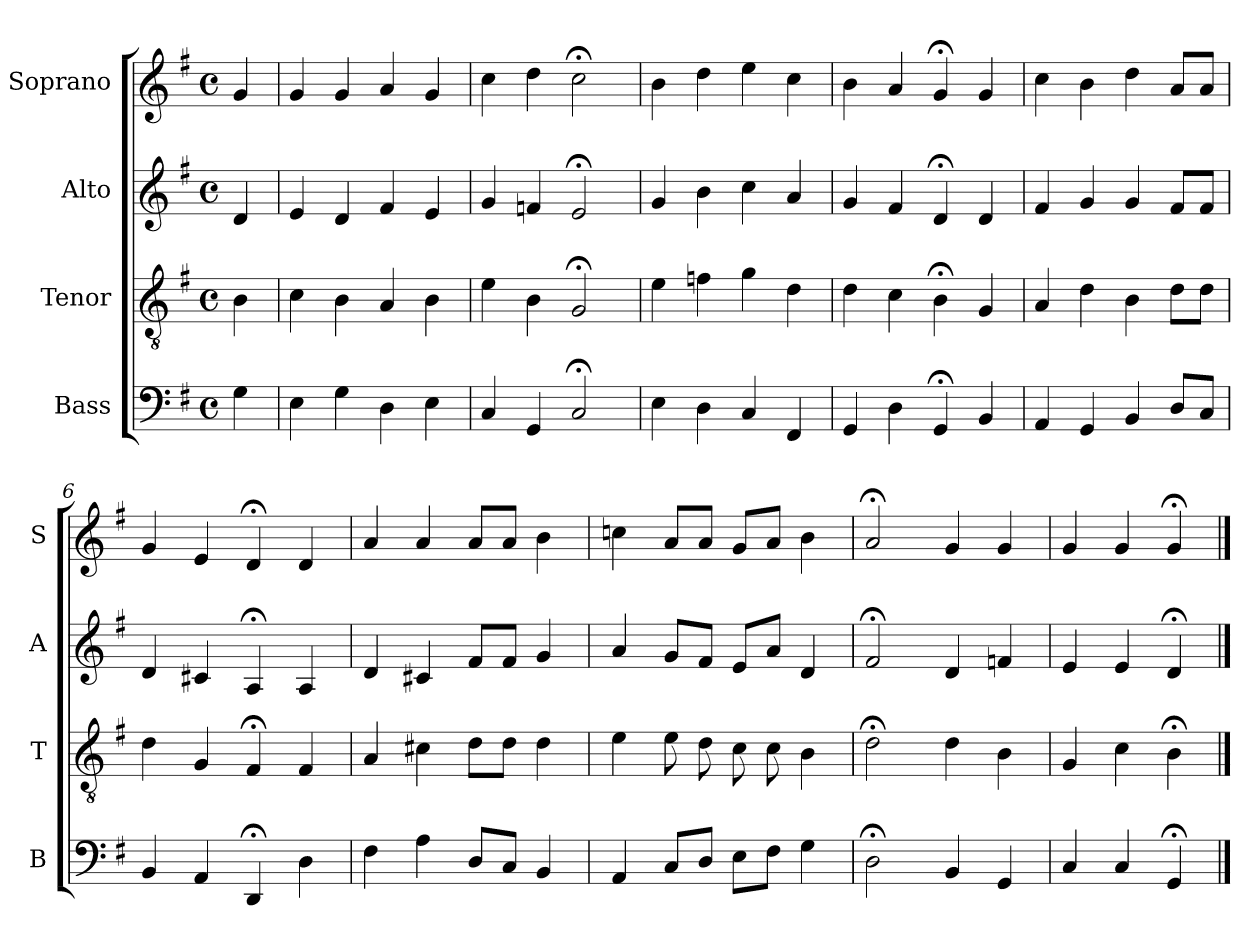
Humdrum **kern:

**kern	**kern	**kern	**kern
*part4	*part3	*part2	*part1
*staff4	*staff3	*staff2	*staff1
*I"Bass	*I"Tenor	*I"Alto	*I"Soprano
*I'B	*I'T	*I'A	*I'S
*clefF4	*clefGv2	*clefG2	*clefG2
*k[f#]	*k[f#]	*k[f#]	*k[f#]
*G:	*G:	*G:	*G:
*M4/4	*M4/4	*M4/4	*M4/4
*met(c)	*met(c)	*met(c)	*met(c)
*MM100	*MM100	*MM100	*MM100
=	=	=	=
4G	4B	4d	4g
=1	=1	=1	=1
4E	4c	4e	4g
4G	4B	4d	4g
4D	4A	4f#	4a
4E	4B	4e	4g
=2	=2	=2	=2
4C	4e	4g	4cc
4GG	4B	4fn	4dd
2C;<	2G;<	2e;<	2cc;<
=3	=3	=3	=3
4E	4e	4g	4b
4D	4fn	4b	4dd
4C	4g	4cc	4ee
4FF#	4d	4a	4cc
=4	=4	=4	=4
4GG	4d	4g	4b
4D	4c	4f#	4a
4GG;<	4B;<	4d;<	4g;<
4BB	4G	4d	4g
=5	=5	=5	=5
4AA	4A	4f#	4cc
4GG	4d	4g	4b
4BB	4B	4g	4dd
8DL	8dL	8f#L	8aL
8CJ	8dJ	8f#J	8aJ
=6	=6	=6	=6
4BB	4d	4d	4g
4AA	4G	4c#X	4e
4DD;<	4F#;<	4A;<	4d;<
4D	4F#	4A	4d
=7	=7	=7	=7
4F#	4A	4d	4a
4A	4c#X	4c#X	4a
8DL	8dL	8f#L	8aL
8CJ	8dJ	8f#J	8aJ
4BB	4d	4g	4b
=8	=8	=8	=8
4AA	4e	4a	4ccn
8CL	8e	8gL	8aL
8DJ	8d	8f#J	8aJ
8EL	8c	8eL	8gL
8F#J	8c	8aJ	8aJ
4G	4B	4d	4b
=9	=9	=9	=9
2D;<	2d;<	2f#;<	2a;<
4BB	4d	4d	4g
4GG	4B	4fn	4g
=10	=10	=10	=10
4C	4G	4e	4g
4C	4c	4e	4g
4GG;<	4B;<	4d;<	4g;<
==	==	==	==
*-	*-	*-	*-
